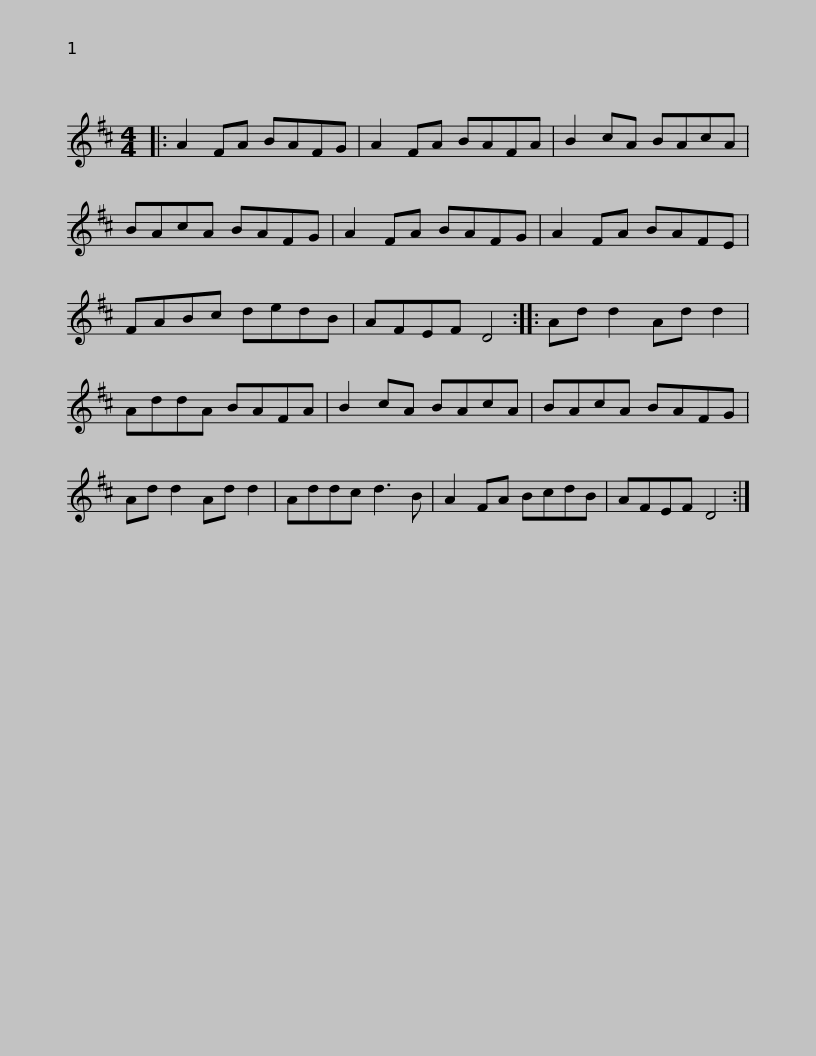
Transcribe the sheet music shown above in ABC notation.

X:1
L:1/8
M:4/4
I:linebreak $
K:D
V:1 treble
V:1
|: A2 FA BAFG | A2 FA BAFA | B2 cA BAcA | BAcA BAFG | A2 FA BAFG | %5
 A2 FA BAFE |$ FABc dedB | AFEF D4 :: Ad d2 Ad d2 | AddA BAFA | %10
 B2 cA BAcA | BAcA BAFG |$ Ad d2 Ad d2 | Addc d3 B | A2 FA BcdB | %15
 AFEF D4 :| %16
